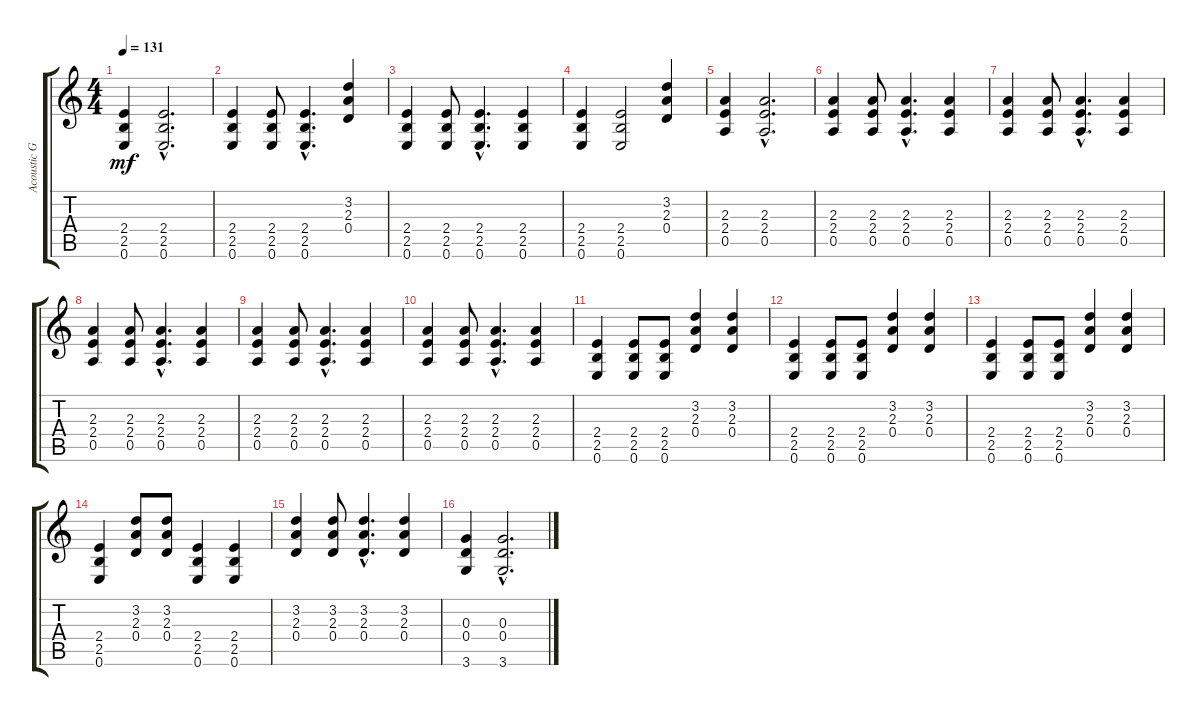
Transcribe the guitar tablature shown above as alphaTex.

\track ("Acoustic Guitar" "Acoustic G") {instrument acousticguitarsteel}
\staff {score tabs}
\tuning (E4 B3 G3 D3 A2 E2) {hide}
\ts (4 4)
\tempo 131
\clef g2
\ks c
(2.4 2.5 0.6).4{dy mf} (2.4{hac} 2.5{hac} 0.6{hac}).2{d} |
(2.4 2.5 0.6).4 (2.4 2.5 0.6).8 (2.4{hac} 2.5{hac} 0.6{hac}).4{d} (3.2 2.3 0.4).4 |
(2.4 2.5 0.6).4 (2.4 2.5 0.6).8 (2.4{hac} 2.5{hac} 0.6{hac}).4{d} (2.4 2.5 0.6).4 |
(2.4 2.5 0.6).4 (2.4 2.5 0.6).2 (3.2 2.3 0.4).4 |
(2.3 2.4 0.5).4 (2.3{hac} 2.4{hac} 0.5{hac}).2{d} |
(2.3 2.4 0.5).4 (2.3 2.4 0.5).8 (2.3{hac} 2.4{hac} 0.5{hac}).4{d} (2.3 2.4 0.5).4 |
(2.3 2.4 0.5).4 (2.3 2.4 0.5).8 (2.3{hac} 2.4{hac} 0.5{hac}).4{d} (2.3 2.4 0.5).4 |
(2.3 2.4 0.5).4 (2.3 2.4 0.5).8 (2.3{hac} 2.4{hac} 0.5{hac}).4{d} (2.3 2.4 0.5).4 |
(2.3 2.4 0.5).4 (2.3 2.4 0.5).8 (2.3{hac} 2.4{hac} 0.5{hac}).4{d} (2.3 2.4 0.5).4 |
(2.3 2.4 0.5).4 (2.3 2.4 0.5).8 (2.3{hac} 2.4{hac} 0.5{hac}).4{d} (2.3 2.4 0.5).4 |
(2.4 2.5 0.6).4 (2.4 2.5 0.6).8 (2.4 2.5 0.6).8 (3.2 2.3 0.4).4 (3.2 2.3 0.4).4 |
(2.4 2.5 0.6).4 (2.4 2.5 0.6).8 (2.4 2.5 0.6).8 (3.2 2.3 0.4).4 (3.2 2.3 0.4).4 |
(2.4 2.5 0.6).4 (2.4 2.5 0.6).8 (2.4 2.5 0.6).8 (3.2 2.3 0.4).4 (3.2 2.3 0.4).4 |
(2.4 2.5 0.6).4 (3.2 2.3 0.4).8 (3.2 2.3 0.4).8 (2.4 2.5 0.6).4 (2.4 2.5 0.6).4 |
(3.2 2.3 0.4).4 (3.2 2.3 0.4).8 (3.2{hac} 2.3{hac} 0.4{hac}).4{d} (3.2 2.3 0.4).4 |
(0.3 0.4 3.6).4 (0.3{hac} 0.4{hac} 3.6{hac}).2{d}
